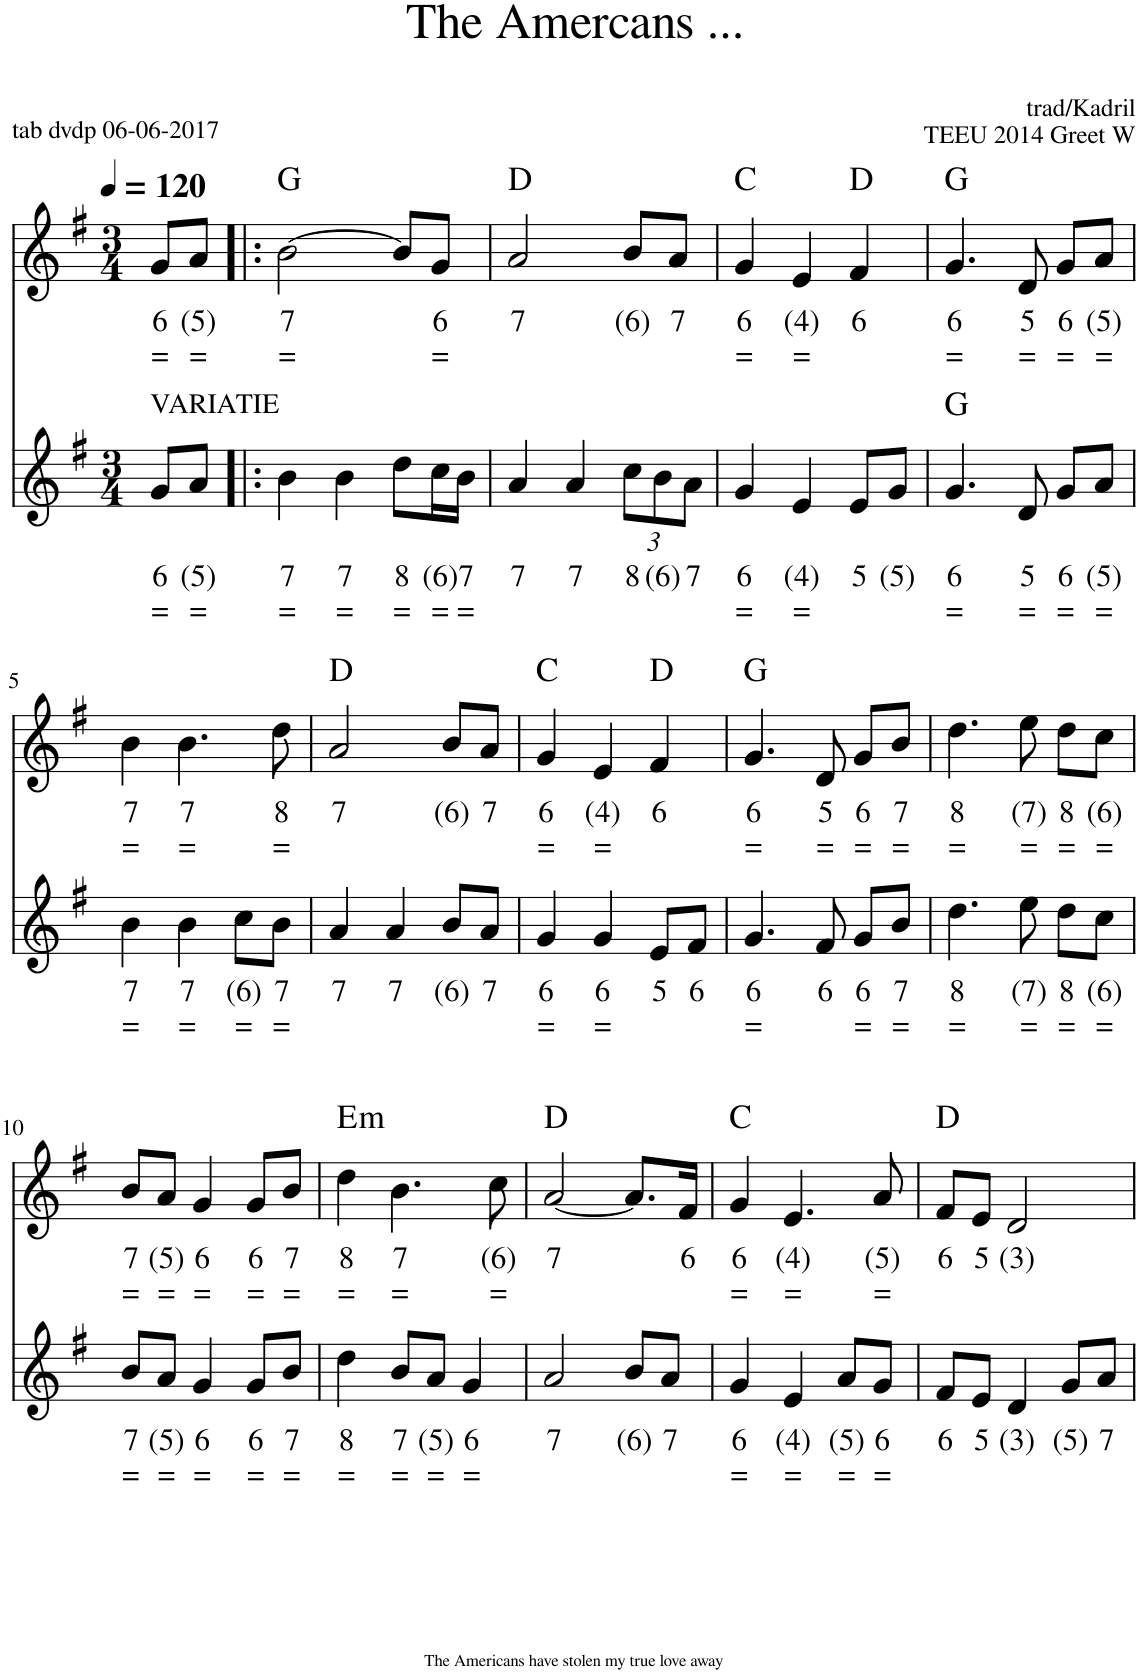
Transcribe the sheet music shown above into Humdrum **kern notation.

**kern	**text	**text	**kern	**text	**text	**harte
*part2	*part2	*part2	*part1	*part1	*part1	*part1
*staff2	*staff2	*staff2	*staff1	*staff1	*staff1	*
*I"Stem	*	*	*I"Stem	*	*	*
*clefG2	*	*	*clefG2	*	*	*
*k[f#]	*	*	*k[f#]	*	*	*
*M3/4	*	*	*M3/4	*	*	*
*MM120	*	*	*MM120	*	*	*
=	=	=	=	=	=	=
!LO:TX:a:t=VARIATIE	!	!	!	!	!	!
!	!LO:LY:b	!LO:LY:b	!	!LO:LY:b	!LO:LY:b	!
8g/L	6	=	8g/L	6	=	.
!	!LO:LY:b	!LO:LY:b	!	!LO:LY:b	!LO:LY:b	!
8a/J	(5)	=	8a/J	(5)	=	.
=1!|:	=1!|:	=1!|:	=1!|:	=1!|:	=1!|:	=1!|:
!	!LO:LY:b	!LO:LY:b	!	!LO:LY:b	!LO:LY:b	!
4b\	7	=	[2b\	7	=	G:maj
!	!LO:LY:b	!LO:LY:b	!	!	!	!
4b\	7	=	.	.	.	.
!	!LO:LY:b	!LO:LY:b	!	!	!	!
8dd\L	8	=	8b/L]	.	.	.
!	!LO:LY:b	!LO:LY:b	!	!LO:LY:b	!LO:LY:b	!
16cc\L	(6)	=	8g/J	6	=	.
!	!LO:LY:b	!LO:LY:b	!	!	!	!
16b\JJ	7	=	.	.	.	.
=2	=2	=2	=2	=2	=2	=2
!	!LO:LY:b	!	!	!LO:LY:b	!	!
4a/	7	.	2a/	7	.	D:maj
!	!LO:LY:b	!	!	!	!	!
4a/	7	.	.	.	.	.
*Xbrackettup	*	*	*	*	*	*
!	!LO:LY:b	!	!	!LO:LY:b	!	!
12cc\L	8	.	8b/L	(6)	.	.
!	!LO:LY:b	!	!	!	!	!
12b\	(6)	.	.	.	.	.
!	!	!	!	!LO:LY:b	!	!
.	.	.	8a/J	7	.	.
!	!LO:LY:b	!	!	!	!	!
12a\J	7	.	.	.	.	.
=3	=3	=3	=3	=3	=3	=3
!	!LO:LY:b	!LO:LY:b	!	!LO:LY:b	!LO:LY:b	!
4g/	6	=	4g/	6	=	C:maj
!	!LO:LY:b	!LO:LY:b	!	!LO:LY:b	!LO:LY:b	!
4e/	(4)	=	4e/	(4)	=	.
!	!LO:LY:b	!	!	!LO:LY:b	!	!
8e/L	5	.	4f#/	6	.	D:maj
!	!LO:LY:b	!	!	!	!	!
8g/J	(5)	.	.	.	.	.
=4	=4	=4	=4	=4	=4	=4
!	!LO:LY:b	!LO:LY:b	!	!LO:LY:b	!LO:LY:b	!
4.g/	6	=	4.g/	6	=	G:maj
!	!LO:LY:b	!LO:LY:b	!	!LO:LY:b	!LO:LY:b	!
8d/	5	=	8d/	5	=	.
!	!LO:LY:b	!LO:LY:b	!	!LO:LY:b	!LO:LY:b	!
8g/L	6	=	8g/L	6	=	.
!	!LO:LY:b	!LO:LY:b	!	!LO:LY:b	!LO:LY:b	!
8a/J	(5)	=	8a/J	(5)	=	.
!!LO:LB:g=z
=5	=5	=5	=5	=5	=5	=5
!	!LO:LY:b	!LO:LY:b	!	!LO:LY:b	!LO:LY:b	!
4b\	7	=	4b\	7	=	.
!	!LO:LY:b	!LO:LY:b	!	!LO:LY:b	!LO:LY:b	!
4b\	7	=	4.b\	7	=	.
!	!LO:LY:b	!LO:LY:b	!	!	!	!
8cc\L	(6)	=	.	.	.	.
!	!LO:LY:b	!LO:LY:b	!	!LO:LY:b	!LO:LY:b	!
8b\J	7	=	8dd\	8	=	.
=6	=6	=6	=6	=6	=6	=6
!	!LO:LY:b	!	!	!LO:LY:b	!	!
4a/	7	.	2a/	7	.	D:maj
!	!LO:LY:b	!	!	!	!	!
4a/	7	.	.	.	.	.
!	!LO:LY:b	!	!	!LO:LY:b	!	!
8b/L	(6)	.	8b/L	(6)	.	.
!	!LO:LY:b	!	!	!LO:LY:b	!	!
8a/J	7	.	8a/J	7	.	.
=7	=7	=7	=7	=7	=7	=7
!	!LO:LY:b	!LO:LY:b	!	!LO:LY:b	!LO:LY:b	!
4g/	6	=	4g/	6	=	C:maj
!	!LO:LY:b	!LO:LY:b	!	!LO:LY:b	!LO:LY:b	!
4g/	6	=	4e/	(4)	=	.
!	!LO:LY:b	!	!	!LO:LY:b	!	!
8e/L	5	.	4f#/	6	.	D:maj
!	!LO:LY:b	!	!	!	!	!
8f#/J	6	.	.	.	.	.
=8	=8	=8	=8	=8	=8	=8
!	!LO:LY:b	!LO:LY:b	!	!LO:LY:b	!LO:LY:b	!
4.g/	6	=	4.g/	6	=	G:maj
!	!LO:LY:b	!	!	!LO:LY:b	!LO:LY:b	!
8f#/	6	.	8d/	5	=	.
!	!LO:LY:b	!LO:LY:b	!	!LO:LY:b	!LO:LY:b	!
8g/L	6	=	8g/L	6	=	.
!	!LO:LY:b	!LO:LY:b	!	!LO:LY:b	!LO:LY:b	!
8b/J	7	=	8b/J	7	=	.
=9	=9	=9	=9	=9	=9	=9
!	!LO:LY:b	!LO:LY:b	!	!LO:LY:b	!LO:LY:b	!
4.dd\	8	=	4.dd\	8	=	.
!	!LO:LY:b	!LO:LY:b	!	!LO:LY:b	!LO:LY:b	!
8ee\	(7)	=	8ee\	(7)	=	.
!	!LO:LY:b	!LO:LY:b	!	!LO:LY:b	!LO:LY:b	!
8dd\L	8	=	8dd\L	8	=	.
!	!LO:LY:b	!LO:LY:b	!	!LO:LY:b	!LO:LY:b	!
8cc\J	(6)	=	8cc\J	(6)	=	.
!!LO:LB:g=z
=10	=10	=10	=10	=10	=10	=10
!	!LO:LY:b	!LO:LY:b	!	!LO:LY:b	!LO:LY:b	!
8b/L	7	=	8b/L	7	=	.
!	!LO:LY:b	!LO:LY:b	!	!LO:LY:b	!LO:LY:b	!
8a/J	(5)	=	8a/J	(5)	=	.
!	!LO:LY:b	!LO:LY:b	!	!LO:LY:b	!LO:LY:b	!
4g/	6	=	4g/	6	=	.
!	!LO:LY:b	!LO:LY:b	!	!LO:LY:b	!LO:LY:b	!
8g/L	6	=	8g/L	6	=	.
!	!LO:LY:b	!LO:LY:b	!	!LO:LY:b	!LO:LY:b	!
8b/J	7	=	8b/J	7	=	.
=11	=11	=11	=11	=11	=11	=11
!	!LO:LY:b	!LO:LY:b	!	!LO:LY:b	!LO:LY:b	!LO:H:kt=m
4dd\	8	=	4dd\	8	=	E:min
!	!LO:LY:b	!LO:LY:b	!	!LO:LY:b	!LO:LY:b	!
8b/L	7	=	4.b\	7	=	.
!	!LO:LY:b	!LO:LY:b	!	!	!	!
8a/J	(5)	=	.	.	.	.
!	!LO:LY:b	!LO:LY:b	!	!	!	!
4g/	6	=	.	.	.	.
!	!	!	!	!LO:LY:b	!LO:LY:b	!
.	.	.	8cc\	(6)	=	.
=12	=12	=12	=12	=12	=12	=12
!	!LO:LY:b	!	!	!LO:LY:b	!	!
2a/	7	.	[2a/	7	.	D:maj
!	!LO:LY:b	!	!	!	!	!
8b/L	(6)	.	8.a/L]	.	.	.
!	!LO:LY:b	!	!	!	!	!
8a/J	7	.	.	.	.	.
!	!	!	!	!LO:LY:b	!	!
.	.	.	16f#/Jk	6	.	.
=13	=13	=13	=13	=13	=13	=13
!	!LO:LY:b	!LO:LY:b	!	!LO:LY:b	!LO:LY:b	!
4g/	6	=	4g/	6	=	C:maj
!	!LO:LY:b	!LO:LY:b	!	!LO:LY:b	!LO:LY:b	!
4e/	(4)	=	4.e/	(4)	=	.
!	!LO:LY:b	!LO:LY:b	!	!	!	!
8a/L	(5)	=	.	.	.	.
!	!LO:LY:b	!LO:LY:b	!	!LO:LY:b	!LO:LY:b	!
8g/J	6	=	8a/	(5)	=	.
=14	=14	=14	=14	=14	=14	=14
!	!LO:LY:b	!	!	!LO:LY:b	!	!
8f#/L	6	.	8f#/L	6	.	D:maj
!	!LO:LY:b	!	!	!LO:LY:b	!	!
8e/J	5	.	8e/J	5	.	.
!	!LO:LY:b	!	!	!LO:LY:b	!	!
4d/	(3)	.	2d/	(3)	.	.
!	!LO:LY:b	!	!	!	!	!
8g/L	(5)	.	.	.	.	.
!	!LO:LY:b	!	!	!	!	!
8a/J	7	.	.	.	.	.
=	=	=	=	=	=	=
*-	*-	*-	*-	*-	*-	*-
